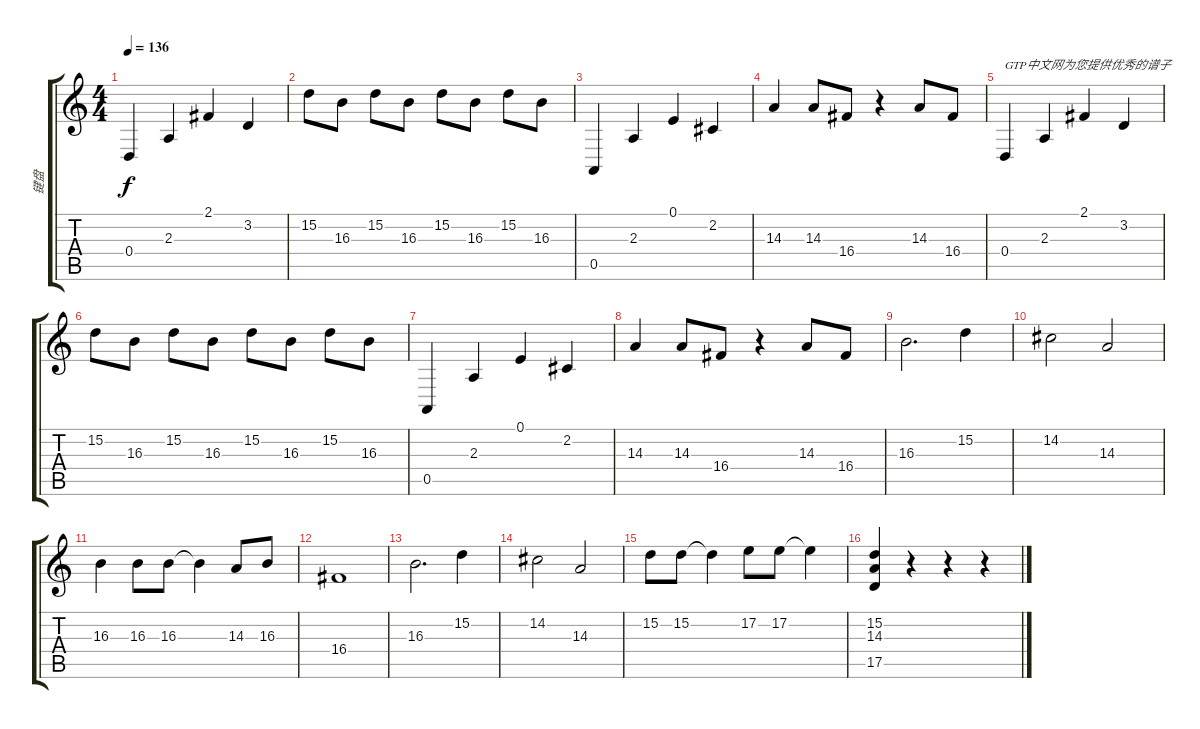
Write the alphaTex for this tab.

\track ("键盘" "键盘") {instrument brightacousticpiano}
\staff {score tabs}
\tuning (E4 B3 G3 D3 A2 E2) {hide}
\ts (4 4)
\tempo 136
\clef g2
\ks c
0.4.4{dy f} 2.3.4 2.1.4 3.2.4 |
15.2.8 16.3.8 15.2.8 16.3.8 15.2.8 16.3.8 15.2.8 16.3.8 |
0.5.4 2.3.4 0.1.4 2.2.4 |
14.3.4 14.3.8 16.4.8 r.4 14.3.8 16.4.8 |
0.4.4{txt "GTP中文网为您提供优秀的谱子"} 2.3.4 2.1.4 3.2.4 |
15.2.8 16.3.8 15.2.8 16.3.8 15.2.8 16.3.8 15.2.8 16.3.8 |
0.5.4 2.3.4 0.1.4 2.2.4 |
14.3.4 14.3.8 16.4.8 r.4 14.3.8 16.4.8 |
16.3.2{d} 15.2.4 |
14.2.2 14.3.2 |
16.3.4 16.3.8 16.3.8 16.3{t}.4 14.3.8 16.3.8 |
16.4.1 |
16.3.2{d} 15.2.4 |
14.2.2 14.3.2 |
15.2.8 15.2.8 15.2{t}.4 17.2.8 17.2.8 17.2{t}.4 |
(15.2 14.3 17.5).4 r.4 r.4 r.4
